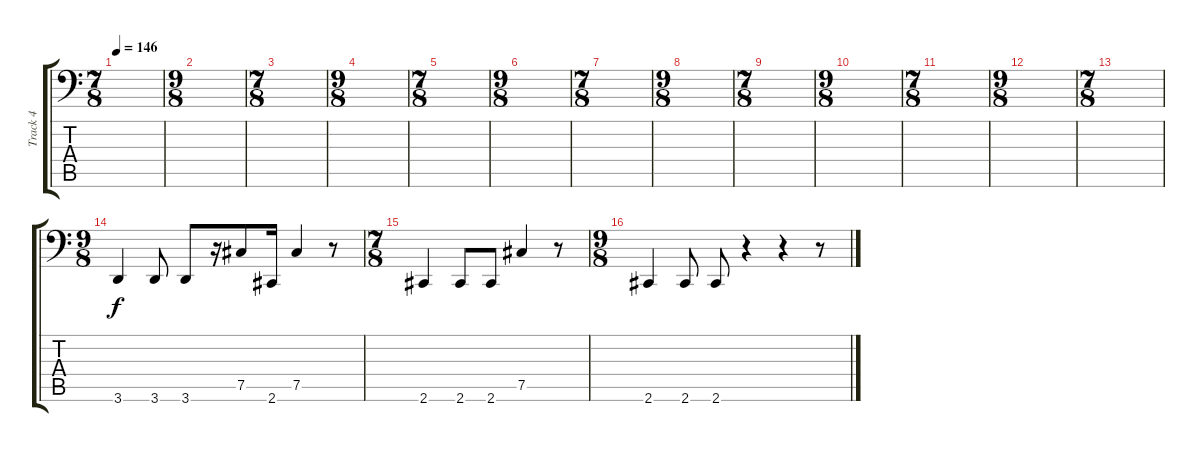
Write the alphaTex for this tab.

\track ("Track 4" "Track 4") {instrument electricbassfinger}
\staff {score tabs}
\tuning (E3 B2 G2 B1 Gb1 B0) {hide}
\ts (7 8)
\tempo 146
\clef f4
\ks c
|
\ts (9 8)
|
\ts (7 8)
|
\ts (9 8)
|
\ts (7 8)
|
\ts (9 8)
|
\ts (7 8)
|
\ts (9 8)
|
\ts (7 8)
|
\ts (9 8)
|
\ts (7 8)
|
\ts (9 8)
|
\ts (7 8)
|
\ts (9 8)
3.6.4 3.6.8 3.6.8 r.16 7.5.8 2.6.16 7.5.4 r.8 |
\ts (7 8)
2.6.4 2.6.8 2.6.8 7.5.4 r.8 |
\ts (9 8)
2.6.4 2.6.8 2.6.8 r.4 r.4 r.8
